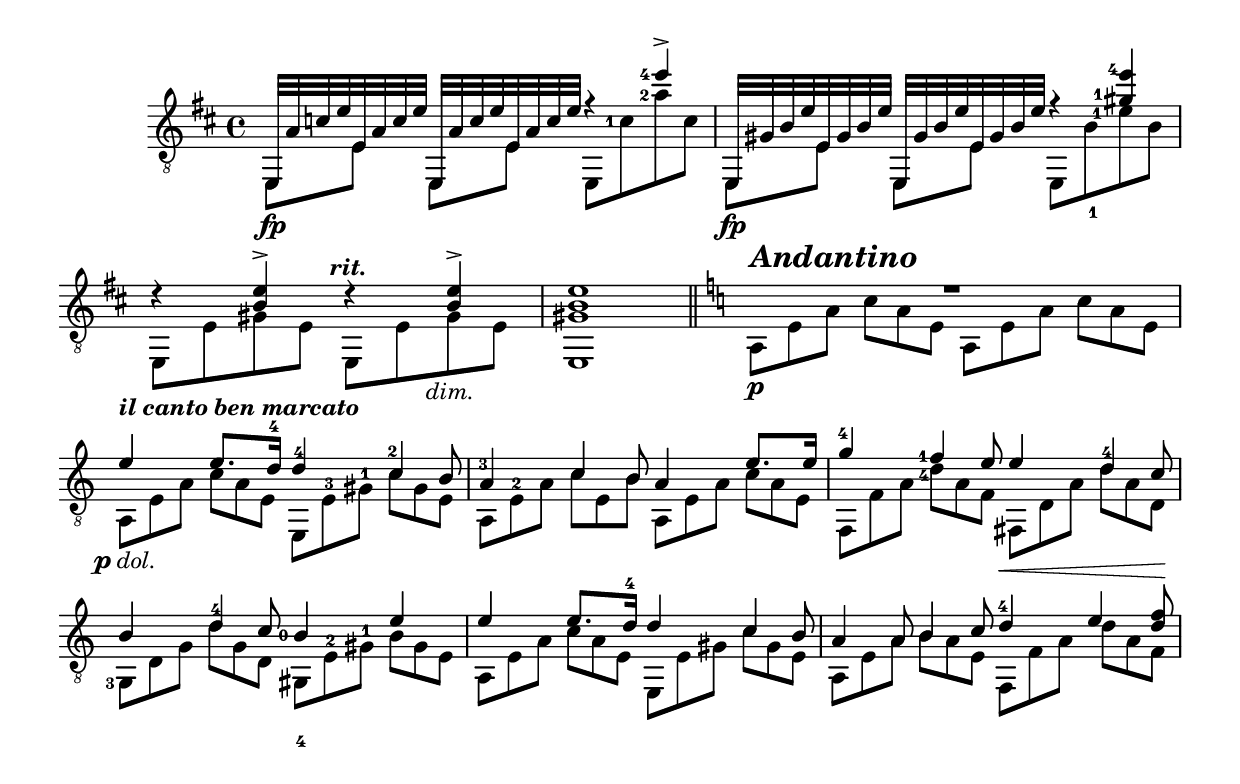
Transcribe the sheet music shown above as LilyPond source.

% DO NOT EDIT this file manually; it is automatically
% generated from Documentation/snippets/new
% Make any changes in Documentation/snippets/new/
% and then run scripts/auxiliar/makelsr.py
%
% This file is in the public domain.
%% Note: this file works from version 2.17.6
% INSPIRATIONAL HEADER FOR LILYPOND DOCUMENTATION fretted-strings %
% Passage from Johann Kaspar Mertz "Opern Revue, Op. 8, no. 17"   %
% on melodies from Bellini's "Norma"                              %
%*****************************************************************%

\version "2.17.11"

\header {
  lsrtags = "headword"
  texidoc = ""
  doctitle = "headword"
} % begin verbatim



\layout {
  \context {
    \Score
    \remove "Bar_number_engraver"
  }
}

%%%% shortcuts
% fingering orientations
sfol = \set fingeringOrientations = #'(left)
sfor = \set fingeringOrientations = #'(right)
sfod = \set fingeringOrientations = #'(down)
sfou = \set fingeringOrientations = #'(up)

% string number orientations
ssnol = \set stringNumberOrientations = #'(left)  %(down right up)
ssnou = \set stringNumberOrientations = #'(up)
ssnod = \set stringNumberOrientations = #'(down)
ssnor = \set stringNumberOrientations = #'(right)

% define fingering offset
FO = #(define-music-function (parser location offsetX offsetY) (number? number?)
#{
  \once \override Voice.Fingering.extra-offset = #(cons offsetX offsetY)
#})

% markups
rit = \markup \center-align { \bold { \italic { " rit." } } }
dimin = \markup \center-align { \italic { " dim." } }
andantino = \markup \left-align { \italic { \bold { \fontsize #2.5 { "Andantino" } } } }
benmarcato = \markup { \italic { \bold { "il canto ben marcato" } } }
pdolce = #(make-dynamic-script (markup #:line (#:dynamic "p" #:normal-text #:italic "dol.")))

%%% THE MUSIC %%%

melody = \relative c {
  \clef "treble_8"
  \key d \major
  \time 4/4
  \voiceOne
  \sfol
  e,32 a' c e
  e, a c e
  e,, a' c e
  e, a c e
  f4\rest <e'-4>4-> | % m. 1

  e,,,32 gis' b e
  e, gis b e
  e,, gis' b e
  e, gis b e
  f4\rest \FO #'0.4 #'0.5 <gis-1 e'-4>4 | % m. 2

  d4\rest <b e>-> d4\rest^\rit <b e>4-> | % m. 3
  <gis b e>1 | % m. 4

  \bar "||"
  \key a \minor
  R1 % m. 5

  e'4^\benmarcato e8. d16-4
  d4-4 \tuplet 3/2 { \sfou \FO #'-0.3 #'0.6 <c-2>4 b8 } | % end of m. 6

  \FO #'-0.3 #'0.3
  <a-3>4 \tuplet 3/2 { c4 b8 } a4 e'8. e16 | % m. 7

  \FO #'-0.3 #'0.3
  <g-4>4 \tuplet 3/2 { \sfol \FO #'0.3 #'0.0 <f-1>4 e8 } e4  % beg of m. 8
  \tuplet 3/2 { \sfou <d-4>4 c8 } | % end of m. 8

  b4 \tuplet 3/2 { d4-4 c8 } \sfou \FO #'-1.7 #'-1.5 <b-0>4 e | % end of m. 9

  e4 e8. d16-4 d4 \tuplet 3/2 { c4 b8 } | % m. 10

  \tuplet 3/2 { a4 a8 b4 c8 } % beg of m. 11
  \sfou \FO #'-0.3 #'0.3
  <d-4>4^\< \tuplet 3/2 { e4 <d f>8\! } | % end of m. 11
}

bass = \relative c {
  \key d \major
  \time 4/4
  \voiceTwo

  e,8\fp[ e'] e,[ e'] e, \sfol <c''-1> <a'-2> c, | % m. 1

  e,,8\fp[ e'] e,[ e'] e, \sfod \FO #'0.2 #'-0.2 <b''-1>  % beg m. 2
  \sfol \FO #'0.3 #'0.0 <e-1> b | % end m. 2

  e,,8 e' gis e e, e' gis_\dimin e | % m. 3

  e,1 | % m. 4

  %% new section starts here in A minor
  \set Score.beamExceptions = #'()
  \once \override TextScript.staff-padding = #1.7
  \tuplet 3/2 { a8\p^\andantino e' a c a e a, e' a c a e } | % m. 5

  \tuplet 3/2 { a,8\pdolce e' a c a e } % beg m. 6
  \tuplet 3/2 { e,8 \sfou <e'-3> <gis-1> c gis e } | % end m. 6

  \tuplet 3/2 { a,8 <e'-2> a c e, b' a, e' a c a e } | % m. 7

  \tuplet 3/2 { f,8 f' a \sfol \FO #'0.3 #'-0.5 <d-4> a f fis, d' a' d a d, } | % m. 8

  \tuplet 3/2 { <g,-3>8 d' g d' g, d % beg m. 9
    \sfod \FO #'0.0 #'-2.0 <gis,-4> \sfou <e'-2> <gis-1> b gis e } | % end m. 9

  \tuplet 3/2 { a,8 e' a c a e e, e' gis c gis e } | % m. 10

  \tuplet 3/2 { a,8 e' a b a e f, f' a d a f } | % m. 11
}

\score {
  \new Staff = "guitar" <<
    \context Voice = "upper" { \melody }
    \context Voice = "lower" { \bass }
  >>
  \layout {
    \context {
      \Score
      \override Fingering.staff-padding = #'()
      \override TupletNumber.stencil = ##f
      \override TupletBracket.bracket-visibility = ##f
    }
  }
  \midi { }
}
